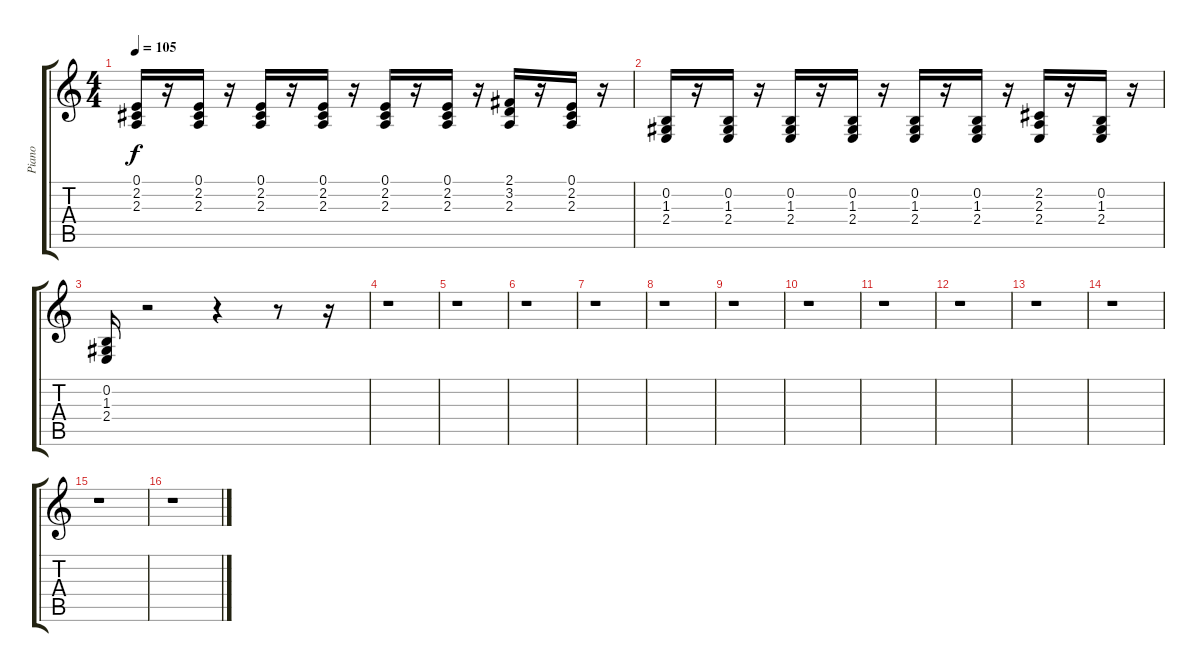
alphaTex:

\track ("Piano" "Piano") {instrument electricgrandpiano}
\staff {score tabs}
\tuning (E4 B3 G3 D3 A2 E2) {hide}
\ts (4 4)
\tempo 105
\clef g2
\ks c
(0.1 2.2 2.3).16{dy f} r.16 (0.1 2.2 2.3).16 r.16 (0.1 2.2 2.3).16 r.16 (0.1 2.2 2.3).16 r.16 (0.1 2.2 2.3).16 r.16 (0.1 2.2 2.3).16 r.16 (2.1 3.2 2.3).16 r.16 (0.1 2.2 2.3).16 r.16 |
(0.2 1.3 2.4).16 r.16 (0.2 1.3 2.4).16 r.16 (0.2 1.3 2.4).16 r.16 (0.2 1.3 2.4).16 r.16 (0.2 1.3 2.4).16 r.16 (0.2 1.3 2.4).16 r.16 (2.2 2.3 2.4).16 r.16 (0.2 1.3 2.4).16 r.16 |
(0.2 1.3 2.4).16 r.2 r.4 r.8 r.16 |
r.1 |
r.1 |
r.1 |
r.1 |
r.1 |
r.1 |
r.1 |
r.1 |
r.1 |
r.1 |
r.1 |
r.1 |
r.1
